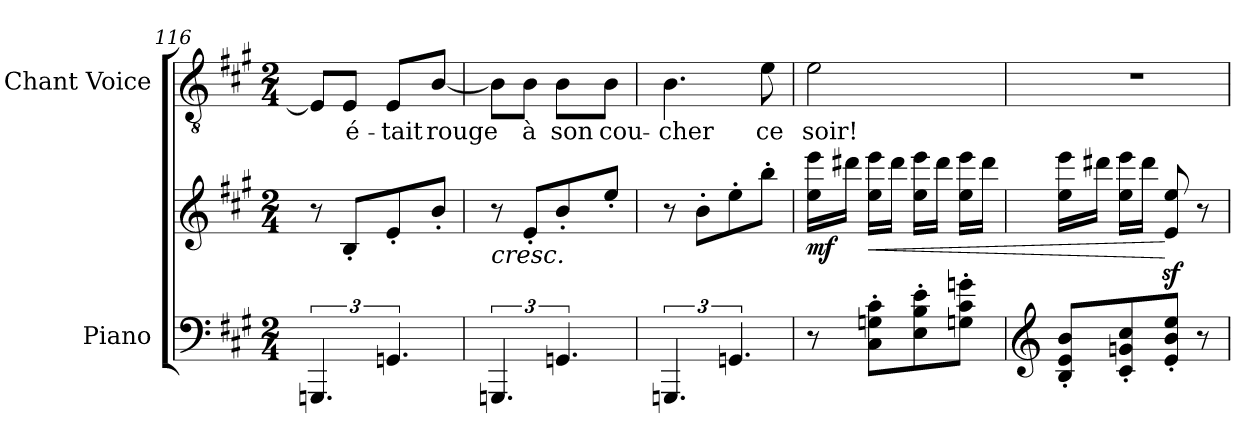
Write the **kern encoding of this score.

**kern	**kern	**dynam	**kern	**text
*part2	*part2	*part2	*part1	*part1
*staff3	*staff2	*staff2/3	*staff1	*staff1
*I"Piano	*	*	*I"Chant Voice	*
*I'Pno	*	*	*	*
!!LO:PB:g=z
*clefF4	*clefG2	*	*clefGv2	*
*k[f#c#g#]	*k[f#c#g#]	*	*k[f#c#g#]	*
*M2/4	*M2/4	*	*M2/4	*
=116	=116	=116	=116	=116
6.GGGn/	8r	.	8E/L]	.
!	!	!	!	!LO:LY:b
.	8B'/L	.	8E/J	é-
!	!	!	!	!LO:LY:b
6.GGn/	8e'/	.	8E/L	-tait
!	!	!	!	!LO:LY:b
.	8b'/J	.	[8B/J	rouge
=117	=117	=117	=117	=117
!	!LO:TX:b:i:t=cresc.	!	!	!
6.GGGn/	8r	.	8B\L]	.
!	!	!	!	!LO:LY:b
.	8e'/L	.	8B\J	à
!	!	!	!	!LO:LY:b
6.GGn/	8b'/	.	8B\L	son
!	!	!	!	!LO:LY:b
.	8ee'/J	.	8B\J	cou-
=118	=118	=118	=118	=118
!	!	!	!	!LO:LY:b
6.GGGn/	8r	.	4.B\	-cher
.	8b'\L	.	.	.
6.GGn/	8ee'\	.	.	.
!	!	!	!	!LO:LY:b
.	8bb'\J	.	8e\	ce
=119	=119	=119	=119	=119
!	!	!LO:DY:b	!	!LO:LY:b
8r	16ee\ 16eee\LL	mf	2e\	soir!
.	16ddd#X\JJ	.	.	.
!	!	!LO:HP:b	!	!
8C#\' 8Gn\' 8c#\'L	16ee\ 16eee\LL	<	.	.
.	16ddd#\JJ	.	.	.
8E\' 8B\' 8e\'	16ee\ 16eee\LL	.	.	.
.	16ddd#\JJ	.	.	.
8Gn\' 8c#\' 8gn\'J	16ee\ 16eee\LL	.	.	.
.	16ddd#\JJ	.	.	.
=120	=120	=120	=120	=120
*clefG2	*	*	*	*
8B/' 8e/' 8b/'L	16ee\ 16eee\LL	.	2r	.
.	16ddd#X\JJ	.	.	.
8c#/' 8gn/' 8cc#/'	16ee\ 16eee\LL	.	.	.
.	16ddd#\JJ	.	.	.
8e/' 8b/' 8ee/'J	8e/z< 8ee/z<	[	.	.
8r	8r	.	.	.
=	=	=	=	=
*-	*-	*-	*-	*-
